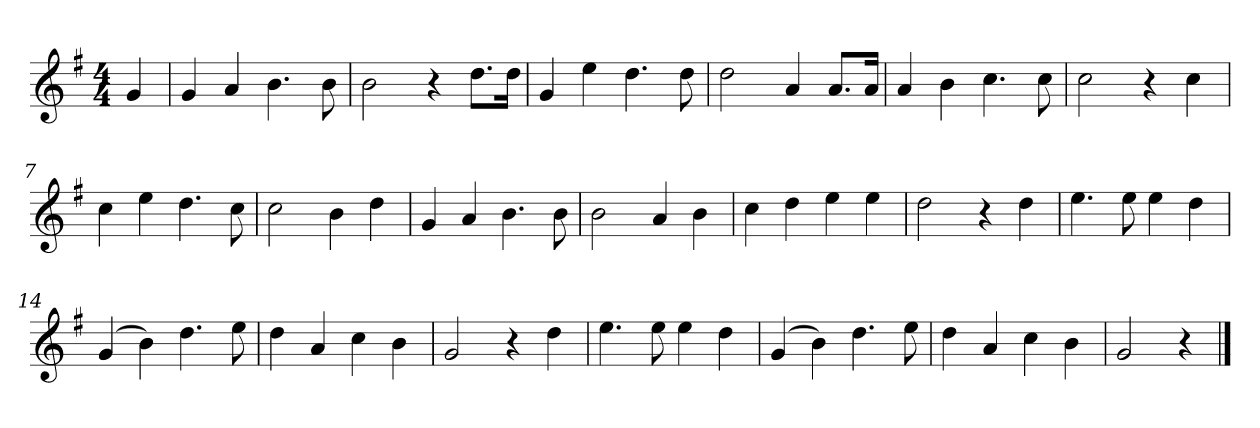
**kern
*part1
*staff1
*k[f#]
*M4/4
*MM120
=
4g
=1
4g
4a
4.b
8b
=2
2b
4r
8.ddL
16ddJk
=3
4g
4ee
4.dd
8dd
=4
2dd
4a
8.aL
16aJk
=5
4a
4b
4.cc
8cc
=6
2cc
4r
4cc
=7
4cc
4ee
4.dd
8cc
=8
2cc
4b
4dd
=9
4g
4a
4.b
8b
=10
2b
4a
4b
=11
4cc
4dd
4ee
4ee
=12
2dd
4r
4dd
=13
4.ee
8ee
4ee
4dd
=14
(4g
4b)
4.dd
8ee
=15
4dd
4a
4cc
4b
=16
2g
4r
4dd
=17
4.ee
8ee
4ee
4dd
=18
(4g
4b)
4.dd
8ee
=19
4dd
4a
4cc
4b
=20
2g
4r
==
*-
